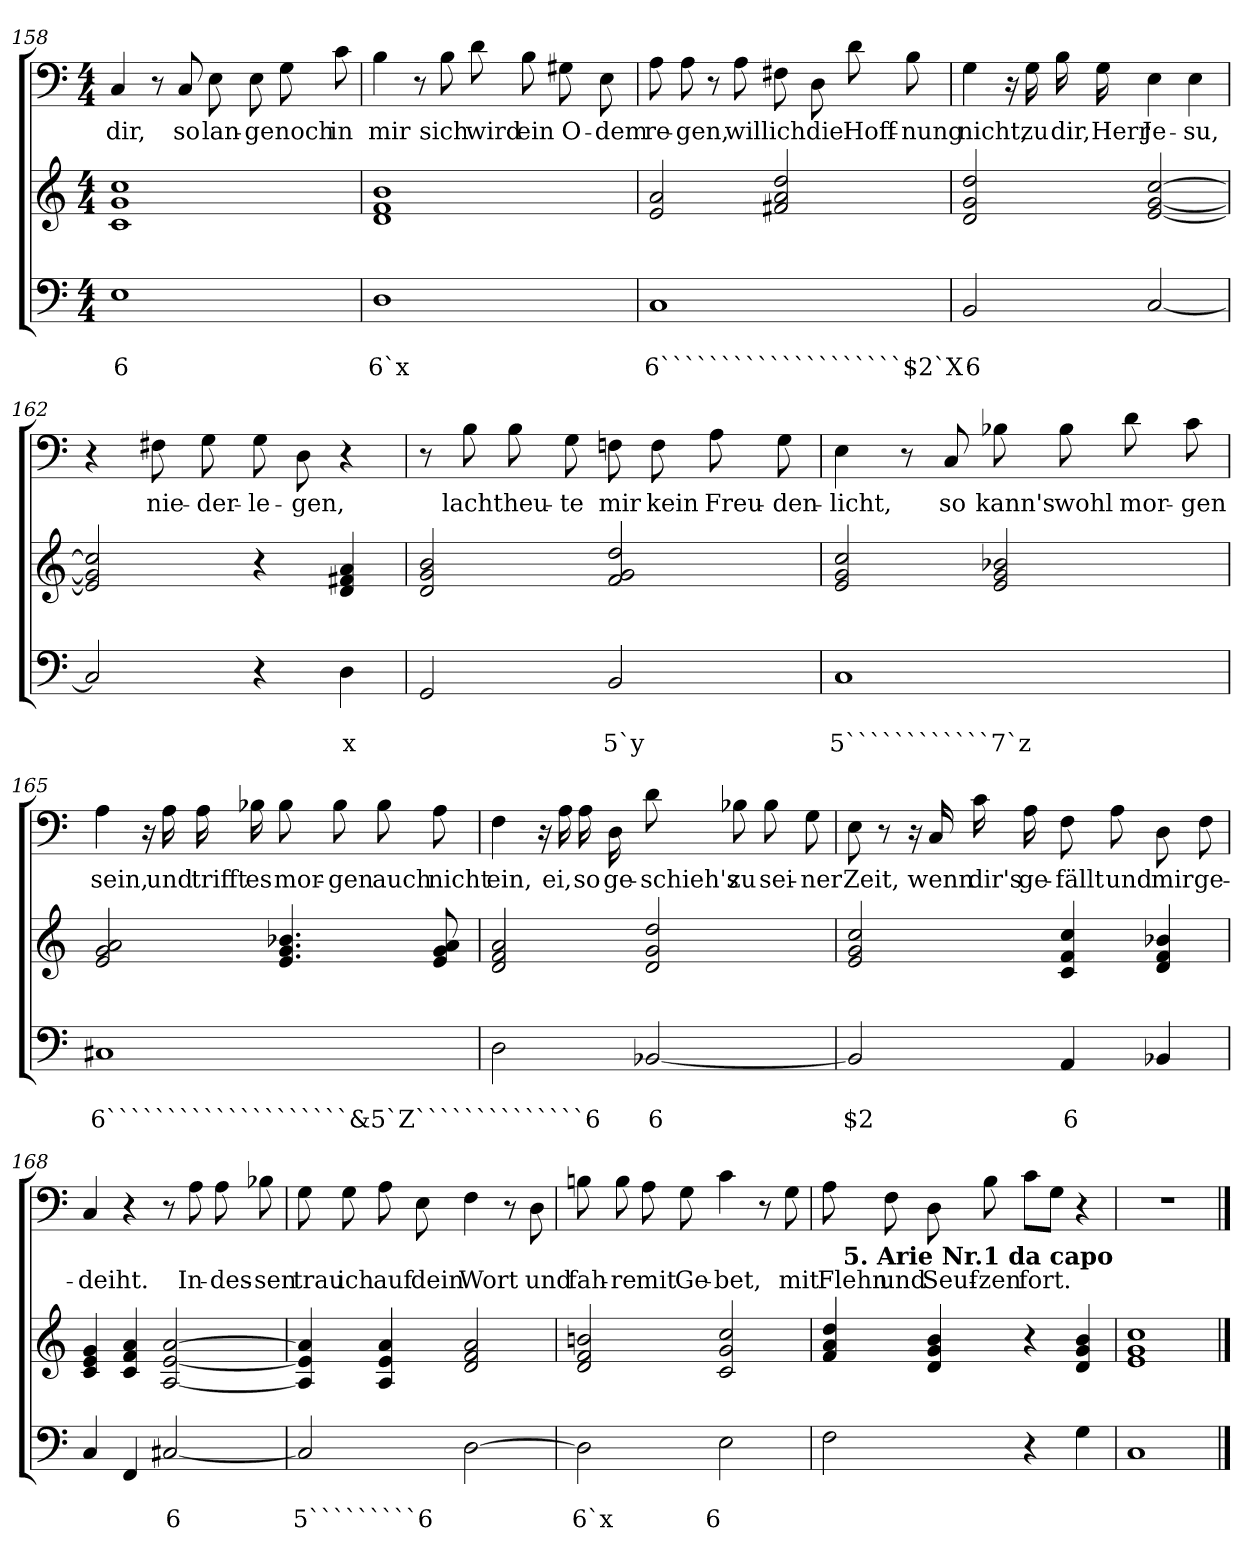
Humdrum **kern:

**kern	**text	**text	**kern	**kern	**text
*part2	*part2	*part2	*part2	*part1	*part1
*staff3	*staff3	*staff3	*staff2	*staff1	*staff1
*clefF4	*	*	*clefG2	*clefF4	*
*k[]	*	*	*k[]	*k[]	*
*C:	*	*	*C:	*C:	*
*M4/4	*	*	*M4/4	*M4/4	*
=158	=158	=158	=158	=158	=158
!	!	!LO:LY:b	!	!	!LO:LY:b
1E	.	6	1c 1g 1cc	4C/	dir,
.	.	.	.	8r	.
!	!	!	!	!	!LO:LY:b
.	.	.	.	8C/	so
!	!	!	!	!	!LO:LY:b
.	.	.	.	8E\	lan-
!	!	!	!	!	!LO:LY:b
.	.	.	.	8E\	-ge
!	!	!	!	!	!LO:LY:b
.	.	.	.	8G\	noch
!	!	!	!	!	!LO:LY:b
.	.	.	.	8c\	in
=159	=159	=159	=159	=159	=159
!	!	!LO:LY:b	!	!	!LO:LY:b
1D	.	6`x	1d 1f 1b	4B\	mir
.	.	.	.	8r	.
!	!	!	!	!	!LO:LY:b
.	.	.	.	8B\	sich
!	!	!	!	!	!LO:LY:b
.	.	.	.	8d\	wird
!	!	!	!	!	!LO:LY:b
.	.	.	.	8B\	ein
!	!	!	!	!	!LO:LY:b
.	.	.	.	8G#X\	O-
!	!	!	!	!	!LO:LY:b
.	.	.	.	8E\	-dem
!!LO:LB:g=z
=160	=160	=160	=160	=160	=160
!	!	!LO:LY:b	!	!	!LO:LY:b
1C	.	6````````````````````$2`X	2e/ 2a/	8A\	re-
!	!	!	!	!	!LO:LY:b
.	.	.	.	8A\	-gen,
.	.	.	.	8r	.
!	!	!	!	!	!LO:LY:b
.	.	.	.	8A\	will
!	!	!	!	!	!LO:LY:b
.	.	.	2f#X/ 2a/ 2dd/	8F#X\	ich
!	!	!	!	!	!LO:LY:b
.	.	.	.	8D\	die
!	!	!	!	!	!LO:LY:b
.	.	.	.	8d\	Hoff-
!	!	!	!	!	!LO:LY:b
.	.	.	.	8B\	-nung
=161	=161	=161	=161	=161	=161
!	!	!LO:LY:b	!	!	!LO:LY:b
2BB/	.	6	2d/ 2g/ 2dd/	4G\	nicht,
.	.	.	.	16r	.
!	!	!	!	!	!LO:LY:b
.	.	.	.	16G\	zu
!	!	!	!	!	!LO:LY:b
.	.	.	.	16B\	dir,
!	!	!	!	!	!LO:LY:b
.	.	.	.	16G\	Herr
!	!	!	!	!	!LO:LY:b
[2C/	.	.	[2e/ [2g/ [2cc/	4E\	Je-
!	!	!	!	!	!LO:LY:b
.	.	.	.	4E\	-su,
=162	=162	=162	=162	=162	=162
2C/]	.	.	2e/] 2g/] 2cc/]	4r	.
!	!	!	!	!	!LO:LY:b
.	.	.	.	8F#X\	nie-
!	!	!	!	!	!LO:LY:b
.	.	.	.	8G\	-der-
!	!	!	!	!	!LO:LY:b
4r	.	.	4r	8G\	-le-
!	!	!	!	!	!LO:LY:b
.	.	.	.	8D\	-gen,
!	!	!LO:LY:b	!	!	!
4D\	.	x	4d/ 4f#X/ 4a/	4r	.
!!LO:LB:g=z
=163	=163	=163	=163	=163	=163
2GG/	.	.	2d/ 2g/ 2b/	8r	.
!	!	!	!	!	!LO:LY:b
.	.	.	.	8B\	lacht
!	!	!	!	!	!LO:LY:b
.	.	.	.	8B\	heu-
!	!	!	!	!	!LO:LY:b
.	.	.	.	8G\	-te
!	!	!LO:LY:b	!	!	!LO:LY:b
2BB/	.	5`y	2f/ 2g/ 2dd/	8Fni\	mir
!	!	!	!	!	!LO:LY:b
.	.	.	.	8F\	kein
!	!	!	!	!	!LO:LY:b
.	.	.	.	8A\	Freu-
!	!	!	!	!	!LO:LY:b
.	.	.	.	8G\	-den-
=164	=164	=164	=164	=164	=164
!	!	!LO:LY:b	!	!	!LO:LY:b
1C	.	5````````````7`z	2e/ 2g/ 2cc/	4E\	-licht,
.	.	.	.	8r	.
!	!	!	!	!	!LO:LY:b
.	.	.	.	8C/	so
!	!	!	!	!	!LO:LY:b
.	.	.	2e/ 2g/ 2b-X/	8B-X\	kann's
!	!	!	!	!	!LO:LY:b
.	.	.	.	8B-\	wohl
!	!	!	!	!	!LO:LY:b
.	.	.	.	8d\	mor-
!	!	!	!	!	!LO:LY:b
.	.	.	.	8c\	-gen
=165	=165	=165	=165	=165	=165
!	!	!LO:LY:b	!	!	!LO:LY:b
1C#X	.	6````````````````````&5`Z``````````````6	2e/ 2g/ 2a/	4A\	sein,
.	.	.	.	16r	.
!	!	!	!	!	!LO:LY:b
.	.	.	.	16A\	und
!	!	!	!	!	!LO:LY:b
.	.	.	.	16A\	trifft
!	!	!	!	!	!LO:LY:b
.	.	.	.	16B-X\	es
!	!	!	!	!	!LO:LY:b
.	.	.	4.e/ 4.g/ 4.b-X/	8B-\	mor-
!	!	!	!	!	!LO:LY:b
.	.	.	.	8B-\	-gen
!	!	!	!	!	!LO:LY:b
.	.	.	.	8B-\	auch
!	!	!	!	!	!LO:LY:b
.	.	.	8e/ 8g/ 8a/	8A\	nicht
!!LO:LB:g=z
=166	=166	=166	=166	=166	=166
!	!	!	!	!	!LO:LY:b
2D\	.	.	2d/ 2f/ 2a/	4F\	ein,
.	.	.	.	16r	.
!	!	!	!	!	!LO:LY:b
.	.	.	.	16A\	ei,
!	!	!	!	!	!LO:LY:b
.	.	.	.	16A\	so
!	!	!	!	!	!LO:LY:b
.	.	.	.	16D\	ge-
!	!	!LO:LY:b	!	!	!LO:LY:b
[2BB-X/	.	6	2d/ 2g/ 2dd/	8d\	-schieh's
!	!	!	!	!	!LO:LY:b
.	.	.	.	8B-X\	zu
!	!	!	!	!	!LO:LY:b
.	.	.	.	8B-\	sei-
!	!	!	!	!	!LO:LY:b
.	.	.	.	8G\	-ner
=167	=167	=167	=167	=167	=167
!	!	!LO:LY:b	!	!	!LO:LY:b
2BB-/]	.	$2	2e/ 2g/ 2cc/	8E\	Zeit,
.	.	.	.	8r	.
.	.	.	.	16r	.
!	!	!	!	!	!LO:LY:b
.	.	.	.	16C/	wenn
!	!	!	!	!	!LO:LY:b
.	.	.	.	16c\	dir's
!	!	!	!	!	!LO:LY:b
.	.	.	.	16A\	ge-
!	!	!LO:LY:b	!	!	!LO:LY:b
4AA/	.	6	4c/ 4f/ 4cc/	8F\	-fällt
!	!	!	!	!	!LO:LY:b
.	.	.	.	8A\	und
!	!	!	!	!	!LO:LY:b
4BB-X/	.	.	4d/ 4f/ 4b-X/	8D\	mir
!	!	!	!	!	!LO:LY:b
.	.	.	.	8F\	ge-
=168	=168	=168	=168	=168	=168
!	!	!	!	!	!LO:LY:b
4C/	.	.	4c/ 4e/ 4g/	4C/	-deiht.
4FF/	.	.	4c/ 4f/ 4a/	4r	.
!	!	!LO:LY:b	!	!	!
[2C#X/	.	6	[2A/ [2e/ [2a/	8r	.
!	!	!	!	!	!LO:LY:b
.	.	.	.	8A\	In-
!	!	!	!	!	!LO:LY:b
.	.	.	.	8A\	-des-
!	!	!	!	!	!LO:LY:b
.	.	.	.	8B-X\	-sen
!!LO:LB:g=z
=169	=169	=169	=169	=169	=169
!	!	!LO:LY:b	!	!	!LO:LY:b
2C#/]	.	5`````````6	4A/] 4e/] 4a/]	8G\	trau
!	!	!	!	!	!LO:LY:b
.	.	.	.	8G\	ich
!	!	!	!	!	!LO:LY:b
.	.	.	4A/ 4e/ 4a/	8A\	auf
!	!	!	!	!	!LO:LY:b
.	.	.	.	8E\	dein
!	!	!	!	!	!LO:LY:b
[2D\	.	.	2d/ 2f/ 2a/	4F\	Wort
.	.	.	.	8r	.
!	!	!	!	!	!LO:LY:b
.	.	.	.	8D\	und
=170	=170	=170	=170	=170	=170
!	!	!LO:LY:b	!	!	!LO:LY:b
2D\]	.	6`x	2d/ 2f/ 2bni/	8Bni\	fah-
!	!	!	!	!	!LO:LY:b
.	.	.	.	8B\	-re
!	!	!	!	!	!LO:LY:b
.	.	.	.	8A\	mit
!	!	!	!	!	!LO:LY:b
.	.	.	.	8G\	Ge-
!	!	!LO:LY:b	!	!	!LO:LY:b
2E\	.	6	2c/ 2g/ 2cc/	4c\	-bet,
.	.	.	.	8r	.
!	!	!	!	!	!LO:LY:b
.	.	.	.	8G\	mit
=171	=171	=171	=171	=171	=171
!	!	!	!	!	!LO:LY:b
2F\	.	.	4f/ 4a/ 4dd/	8A\	Flehn
!	!	!	!	!	!LO:LY:b
.	.	.	.	8F\	und
!	!	!	!	!	!LO:LY:b
.	.	.	4d/ 4g/ 4b/	8D\	Seuf-
!	!	!	!	!	!LO:LY:b
.	.	.	.	8B\	-zen
!	!	!	!	!	!LO:LY:b
4r	.	.	4r	8c\L	fort.
.	.	.	.	8G\J	.
4G\	.	.	4d/ 4g/ 4b/	4r	.
!	!	!	!	!LO:TX:b:B:rj:t=5. Arie Nr.1 da capo	!
=172	=172	=172	=172	=172	=172
1C	.	.	1e 1g 1cc	1r	.
==	==	==	==	==	==
*-	*-	*-	*-	*-	*-
